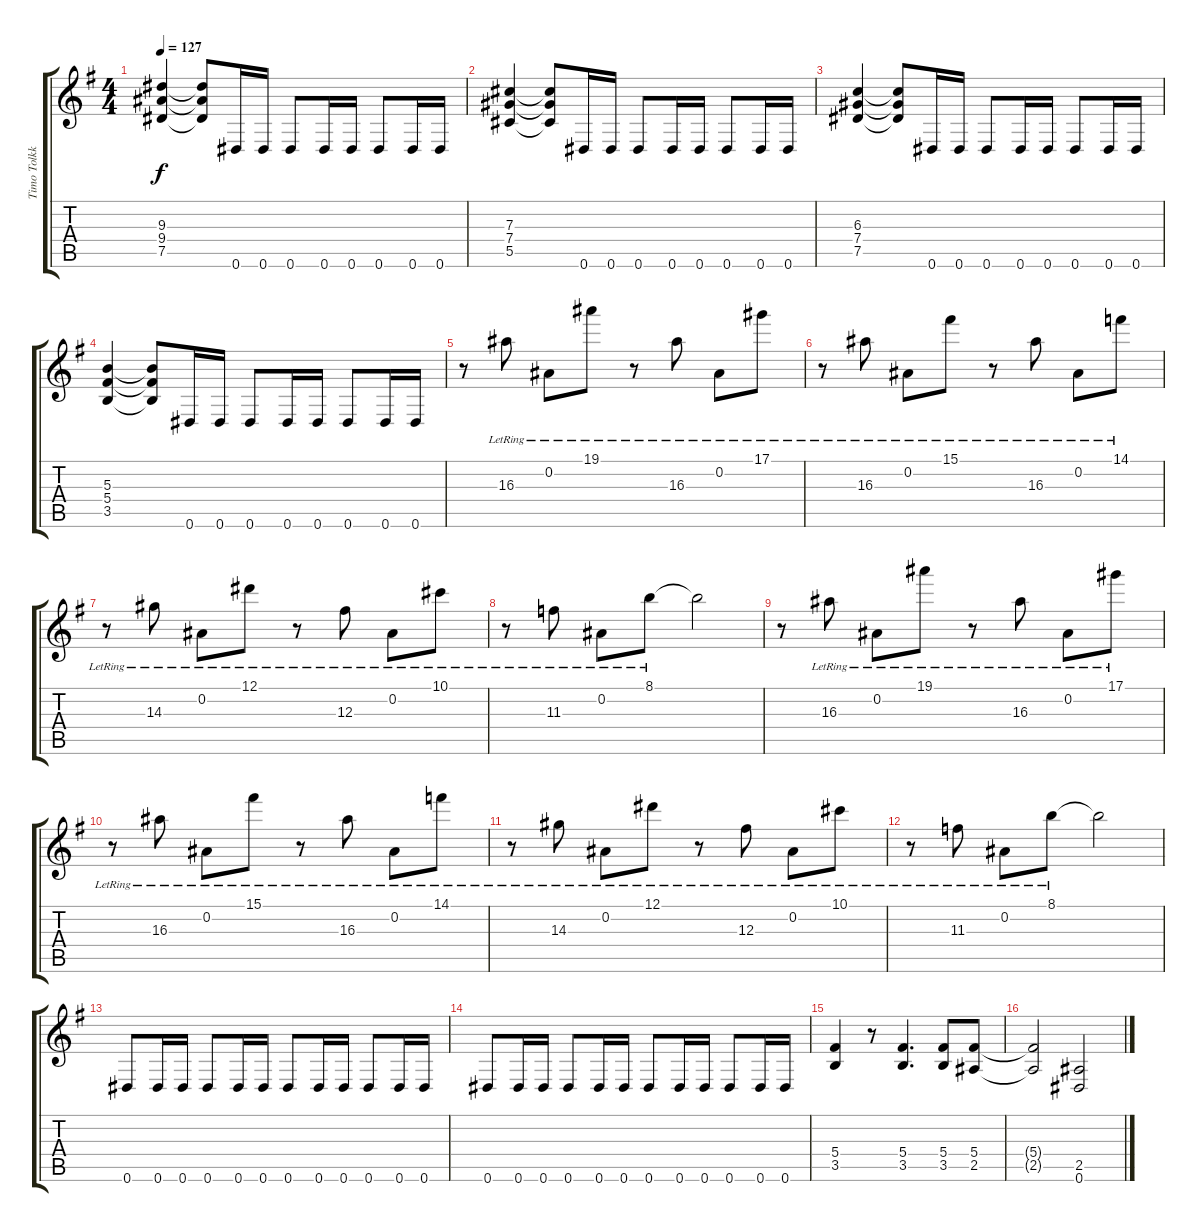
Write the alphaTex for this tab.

\track ("Timo Tolkki I" "Timo Tolkk") {instrument distortionguitar}
\staff {score tabs}
\tuning (Eb4 Bb3 Gb3 Db3 Ab2 Eb2) {hide}
\ts (4 4)
\tempo 127
\clef g2
\ks g
(9.3 9.4 7.5).4{dy f} (9.3{t} 9.4{t} 7.5{t}).8 0.6.16 0.6.16 0.6.8 0.6.16 0.6.16 0.6.8 0.6.16 0.6.16 |
(7.3 7.4 5.5).4 (7.3{t} 7.4{t} 5.5{t}).8 0.6.16 0.6.16 0.6.8 0.6.16 0.6.16 0.6.8 0.6.16 0.6.16 |
(6.3 7.4 7.5).4 (6.3{t} 7.4{t} 7.5{t}).8 0.6.16 0.6.16 0.6.8 0.6.16 0.6.16 0.6.8 0.6.16 0.6.16 |
(5.3 5.4 3.5).4 (5.3{t} 5.4{t} 3.5{t}).8 0.6.16 0.6.16 0.6.8 0.6.16 0.6.16 0.6.8 0.6.16 0.6.16 |
r.8{volume 15 instrument acousticguitarsteel} 16.3{lr}.8 0.2{lr}.8 19.1{lr}.8 r.8 16.3{lr}.8 0.2{lr}.8 17.1{lr}.8 |
r.8 16.3{lr}.8 0.2{lr}.8 15.1{lr}.8 r.8 16.3{lr}.8 0.2{lr}.8 14.1{lr}.8 |
r.8 14.3{lr}.8 0.2{lr}.8 12.1{lr}.8 r.8 12.3{lr}.8 0.2{lr}.8 10.1{lr}.8 |
r.8 11.3{lr}.8 0.2{lr}.8 8.1{lr}.8 8.1{t}.2 |
r.8{volume 15 instrument acousticguitarsteel} 16.3{lr}.8 0.2{lr}.8 19.1{lr}.8 r.8 16.3{lr}.8 0.2{lr}.8 17.1{lr}.8 |
r.8 16.3{lr}.8 0.2{lr}.8 15.1{lr}.8 r.8 16.3{lr}.8 0.2{lr}.8 14.1{lr}.8 |
r.8 14.3{lr}.8 0.2{lr}.8 12.1{lr}.8 r.8 12.3{lr}.8 0.2{lr}.8 10.1{lr}.8 |
r.8 11.3{lr}.8 0.2{lr}.8 8.1{lr}.8 8.1{t}.2 |
0.6.8{volume 13 instrument distortionguitar} 0.6.16 0.6.16 0.6.8 0.6.16 0.6.16 0.6.8 0.6.16 0.6.16 0.6.8 0.6.16 0.6.16 |
0.6.8 0.6.16 0.6.16 0.6.8 0.6.16 0.6.16 0.6.8 0.6.16 0.6.16 0.6.8 0.6.16 0.6.16 |
(5.4 3.5).4 r.8 (5.4 3.5).4{d} (5.4 3.5).8 (5.4 2.5).8 |
(5.4{t} 2.5{t}).2 (2.5 0.6).2
